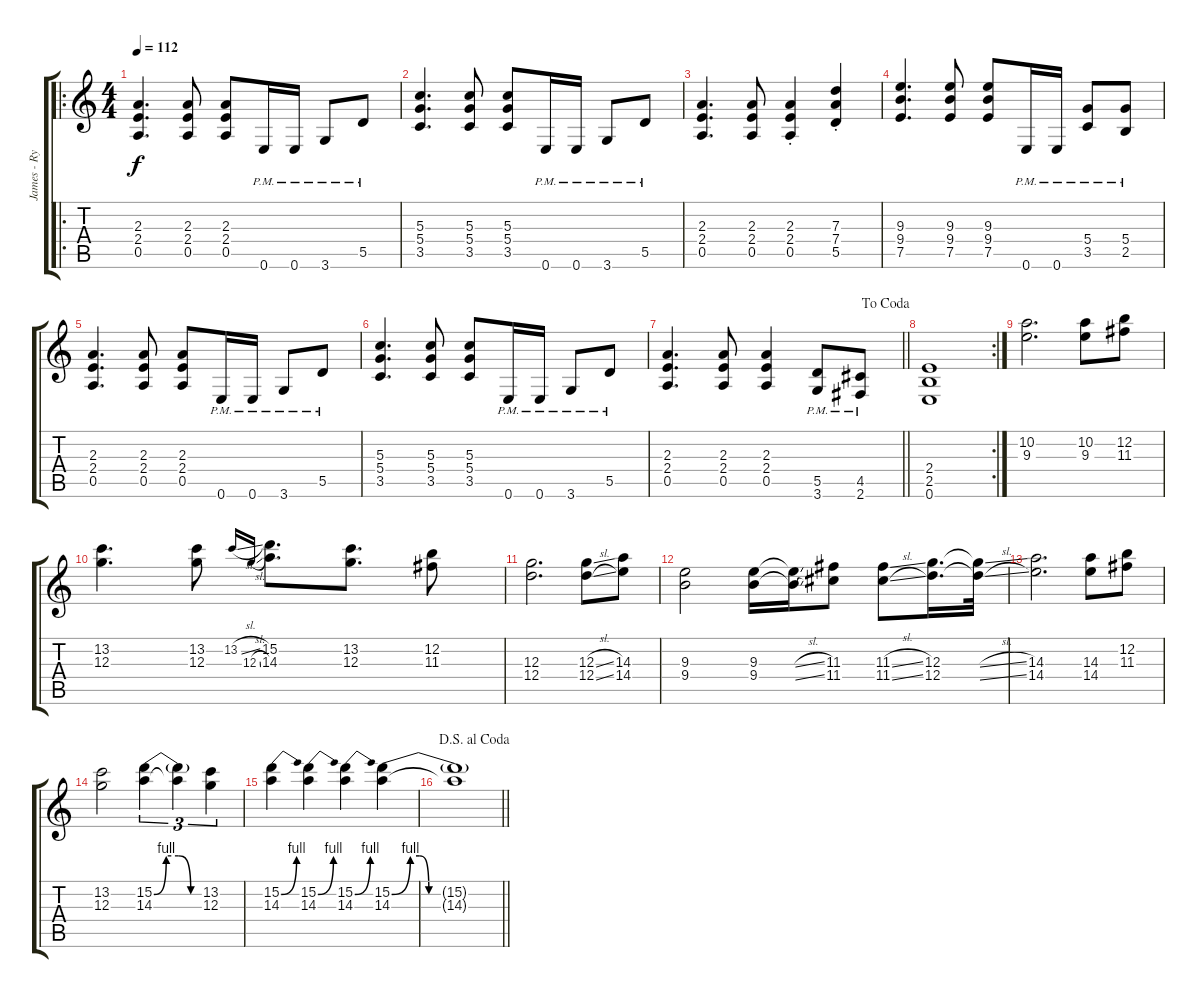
\track ("James - Rythme Distortion" "James - Ry") {instrument distortionguitar}
\staff {score tabs}
\tuning (E4 B3 G3 D3 A2 E2) {hide}
\ro
\ts (4 4)
\tempo 112
\clef g2
\ks c
(2.3 2.4 0.5).4{d dy f} (2.3 2.4 0.5).8 (2.3 2.4 0.5).8 0.6{pm}.16 0.6{pm}.16 3.6{pm}.8 5.5{pm}.8 |
(5.3 5.4 3.5).4{d} (5.3 5.4 3.5).8 (5.3 5.4 3.5).8 0.6{pm}.16 0.6{pm}.16 3.6{pm}.8 5.5{pm}.8 |
(2.3 2.4 0.5).4{d} (2.3 2.4 0.5).8 (2.3{st} 2.4{st} 0.5{st}).4 (7.3{st} 7.4{st} 5.5{st}).4 |
(9.3 9.4 7.5).4{d} (9.3 9.4 7.5).8 (9.3 9.4 7.5).8 0.6{pm}.16 0.6{pm}.16 (5.4{pm} 3.5{pm}).8 (5.4{pm} 2.5{pm}).8 |
(2.3 2.4 0.5).4{d} (2.3 2.4 0.5).8 (2.3 2.4 0.5).8 0.6{pm}.16 0.6{pm}.16 3.6{pm}.8 5.5{pm}.8 |
(5.3 5.4 3.5).4{d} (5.3 5.4 3.5).8 (5.3 5.4 3.5).8 0.6{pm}.16 0.6{pm}.16 3.6{pm}.8 5.5{pm}.8 |
\jump dacoda
\barLineRight lightlight
(2.3 2.4 0.5).4{d} (2.3 2.4 0.5).8 (2.3 2.4 0.5).4 (5.5{pm} 3.6{pm}).8 (4.5{pm} 2.6{pm}).8 |
\rc 2
(2.4 2.5 0.6).1 |
(10.2 9.3).2{d} (10.2 9.3).8 (12.2 11.3).8 |
(13.2 12.3).4{d} (13.2 12.3).8 13.2{sl}.16{gr onbeat} 12.3{sl}.16{gr onbeat} (15.2 14.3).8{d} (13.2 12.3).8{d} (12.2 11.3).8 |
(12.3 12.4).2{d} (12.3{sl} 12.4{sl}).8 (14.3 14.4).8 |
(9.3 9.4).2 (9.3 9.4).16 (9.3{sl t} 9.4{sl t}).16 (11.3 11.4).8 (11.3{sl} 11.4{sl}).8 (12.3 12.4).16{d} (12.3{sl t} 12.4{sl t}).32 |
(14.3 14.4).2{d} (14.3 14.4).8 (12.2 11.3).8 |
(13.2 12.3).2 (15.2{be (custom 0 0 15 4 30 4 45 0 60 0)} 14.3).4{tu (3 2)} (15.2{t} 14.3{t}).4{tu (3 2)} (13.2 12.3).4{tu (3 2)} |
(15.2{be (bend 0 0 60 4)} 14.3).4 (15.2{be (bend 0 0 60 4)} 14.3).4 (15.2{be (bend 0 0 60 4)} 14.3).4 (15.2{be (custom 0 0 10 4 15 4 20 0 60 0)} 14.3).4 |
\jump dalsegnoalcoda
\barLineRight lightlight
(15.2{t} 14.3{t}).1
